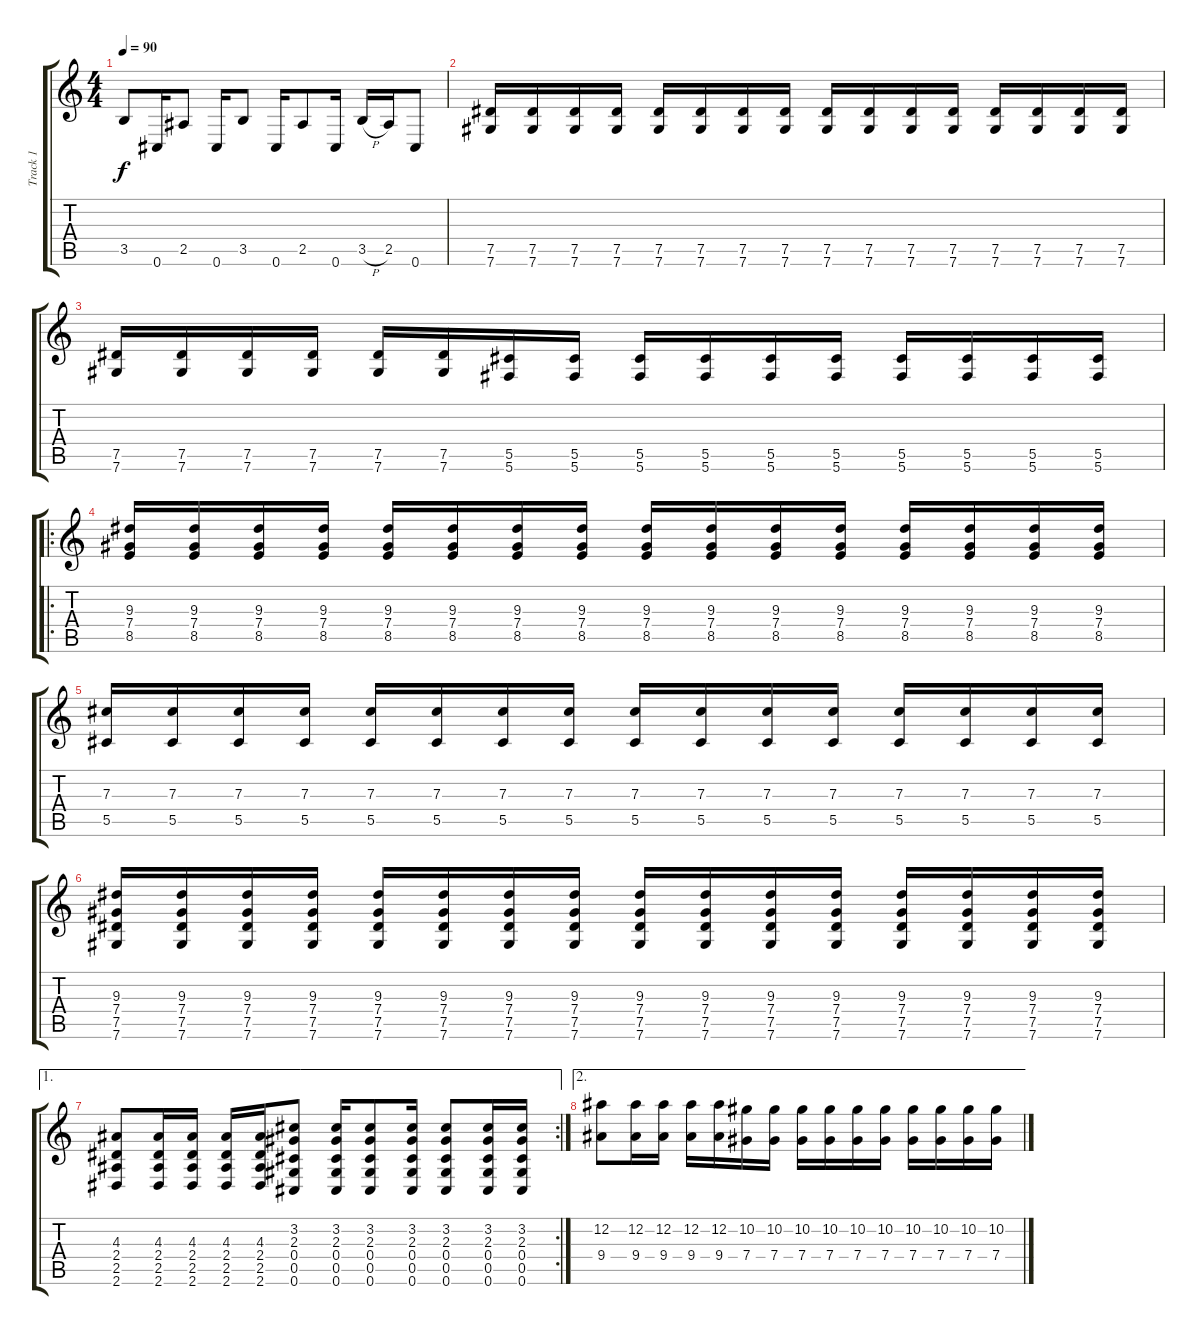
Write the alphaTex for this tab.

\track ("Track 1" "Track 1") {instrument distortionguitar}
\staff {score tabs}
\tuning (Eb4 Bb3 Gb3 Db3 Ab2 Db2) {hide}
\ts (4 4)
\tempo 90
\clef g2
\ks c
3.5.8{dy f} 0.6.16 2.5.8 0.6.16 3.5.8 0.6.16 2.5.8 0.6.16 3.5{h}.16 2.5.16 0.6.8 |
(7.5 7.6).16 (7.5 7.6).16 (7.5 7.6).16 (7.5 7.6).16 (7.5 7.6).16 (7.5 7.6).16 (7.5 7.6).16 (7.5 7.6).16 (7.5 7.6).16 (7.5 7.6).16 (7.5 7.6).16 (7.5 7.6).16 (7.5 7.6).16 (7.5 7.6).16 (7.5 7.6).16 (7.5 7.6).16 |
(7.5 7.6).16 (7.5 7.6).16 (7.5 7.6).16 (7.5 7.6).16 (7.5 7.6).16 (7.5 7.6).16 (5.5 5.6).16 (5.5 5.6).16 (5.5 5.6).16 (5.5 5.6).16 (5.5 5.6).16 (5.5 5.6).16 (5.5 5.6).16 (5.5 5.6).16 (5.5 5.6).16 (5.5 5.6).16 |
\ro
(9.3 7.4 8.5).16 (9.3 7.4 8.5).16 (9.3 7.4 8.5).16 (9.3 7.4 8.5).16 (9.3 7.4 8.5).16 (9.3 7.4 8.5).16 (9.3 7.4 8.5).16 (9.3 7.4 8.5).16 (9.3 7.4 8.5).16 (9.3 7.4 8.5).16 (9.3 7.4 8.5).16 (9.3 7.4 8.5).16 (9.3 7.4 8.5).16 (9.3 7.4 8.5).16 (9.3 7.4 8.5).16 (9.3 7.4 8.5).16 |
(7.3 5.5).16 (7.3 5.5).16 (7.3 5.5).16 (7.3 5.5).16 (7.3 5.5).16 (7.3 5.5).16 (7.3 5.5).16 (7.3 5.5).16 (7.3 5.5).16 (7.3 5.5).16 (7.3 5.5).16 (7.3 5.5).16 (7.3 5.5).16 (7.3 5.5).16 (7.3 5.5).16 (7.3 5.5).16 |
(9.3 7.4 7.5 7.6).16 (9.3 7.4 7.5 7.6).16 (9.3 7.4 7.5 7.6).16 (9.3 7.4 7.5 7.6).16 (9.3 7.4 7.5 7.6).16 (9.3 7.4 7.5 7.6).16 (9.3 7.4 7.5 7.6).16 (9.3 7.4 7.5 7.6).16 (9.3 7.4 7.5 7.6).16 (9.3 7.4 7.5 7.6).16 (9.3 7.4 7.5 7.6).16 (9.3 7.4 7.5 7.6).16 (9.3 7.4 7.5 7.6).16 (9.3 7.4 7.5 7.6).16 (9.3 7.4 7.5 7.6).16 (9.3 7.4 7.5 7.6).16 |
\ae 1
\rc 2
(4.3 2.4 2.5 2.6).8 (4.3 2.4 2.5 2.6).16 (4.3 2.4 2.5 2.6).16 (4.3 2.4 2.5 2.6).16 (4.3 2.4 2.5 2.6).16 (3.2 2.3 0.4 0.5 0.6).8 (3.2 2.3 0.4 0.5 0.6).16 (3.2 2.3 0.4 0.5 0.6).8 (3.2 2.3 0.4 0.5 0.6).16 (3.2 2.3 0.4 0.5 0.6).8 (3.2 2.3 0.4 0.5 0.6).16 (3.2 2.3 0.4 0.5 0.6).16 |
\ae 2
(12.2 9.4).8 (12.2 9.4).16 (12.2 9.4).16 (12.2 9.4).16 (12.2 9.4).16 (10.2 7.4).16 (10.2 7.4).16 (10.2 7.4).16 (10.2 7.4).16 (10.2 7.4).16 (10.2 7.4).16 (10.2 7.4).16 (10.2 7.4).16 (10.2 7.4).16 (10.2 7.4).16
